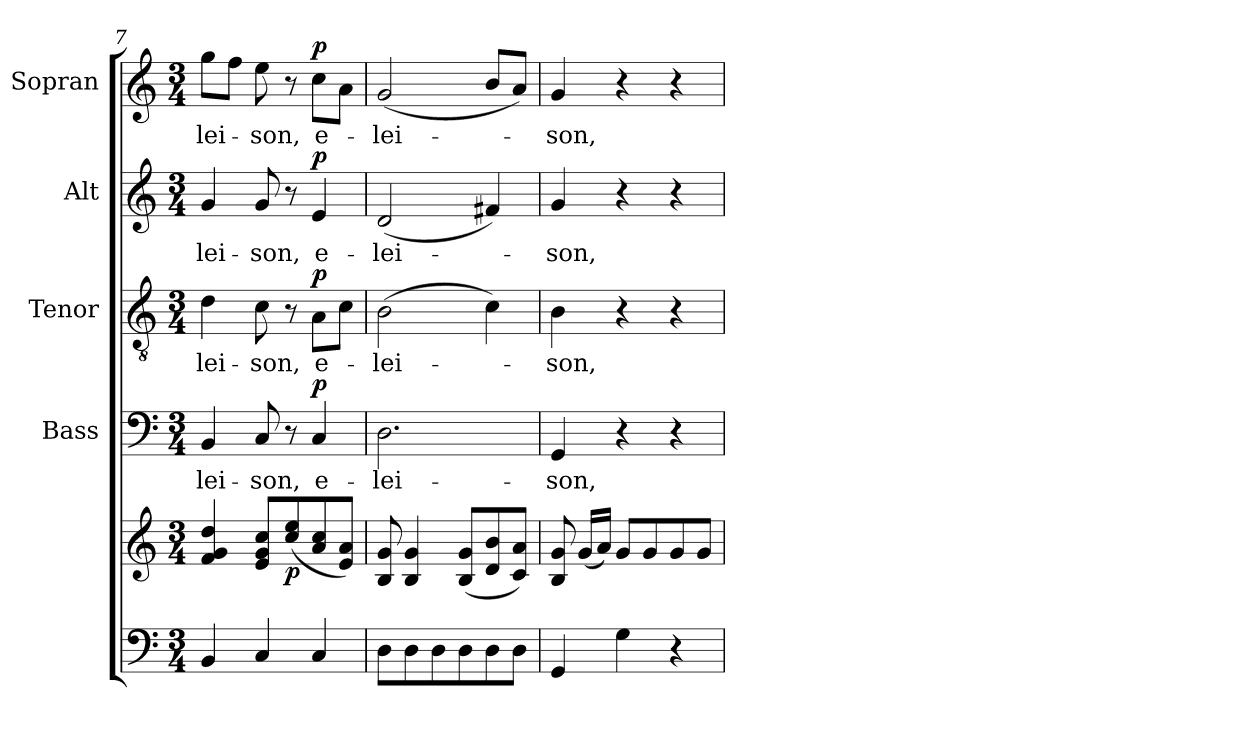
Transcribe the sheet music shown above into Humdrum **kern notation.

**kern	**kern	**dynam	**kern	**text	**dynam	**kern	**text	**dynam	**kern	**text	**dynam	**kern	**text	**dynam
*part5	*part5	*part5	*part4	*part4	*part4	*part3	*part3	*part3	*part2	*part2	*part2	*part1	*part1	*part1
*staff6	*staff5	*staff5/6	*staff4	*staff4	*staff4	*staff3	*staff3	*staff3	*staff2	*staff2	*staff2	*staff1	*staff1	*staff1
*	*	*	*I"Bass	*	*	*I"Tenor	*	*	*I"Alt	*	*	*I"Sopran	*	*
*	*	*	*I'B.	*	*	*I'T.	*	*	*I'A.	*	*	*I'S.	*	*
!!LO:LB:g=z
*clefF4	*clefG2	*	*clefF4	*	*	*clefGv2	*	*	*clefG2	*	*	*clefG2	*	*
*k[]	*k[]	*	*k[]	*	*	*k[]	*	*	*k[]	*	*	*k[]	*	*
*C:	*C:	*	*C:	*	*	*C:	*	*	*C:	*	*	*C:	*	*
*M3/4	*M3/4	*	*M3/4	*	*	*M3/4	*	*	*M3/4	*	*	*M3/4	*	*
=7	=7	=7	=7	=7	=7	=7	=7	=7	=7	=7	=7	=7	=7	=7
!	!	!	!	!LO:LY:b	!	!	!LO:LY:b	!	!	!LO:LY:b	!	!	!LO:LY:b	!
4BB/	4f/ 4g/ 4dd/	.	4BB/	-lei-	.	4d\	-lei-	.	4g/	-lei-	.	8gg\L	-lei-	.
.	.	.	.	.	.	.	.	.	.	.	.	8ff\J	.	.
!	!	!	!	!LO:LY:b	!	!	!LO:LY:b	!	!	!LO:LY:b	!	!	!LO:LY:b	!
4C/	8e/ 8g/ 8cc/L	.	8C/	-son,	.	8c\	-son,	.	8g/	-son,	.	8ee\	-son,	.
!	!	!LO:DY:b	!	!	!	!	!	!	!	!	!	!	!	!
.	(<8cc/ 8ee/	p	8r	.	.	8r	.	.	8r	.	.	8r	.	.
!	!	!	!	!LO:LY:b	!LO:DY:a	!	!LO:LY:b	!LO:DY:a	!	!LO:LY:b	!LO:DY:a	!	!LO:LY:b	!LO:DY:a
4C/	8a/ 8cc/	.	4C/	e-	p	8A\L	e-	p	4e/	e-	p	8cc\L	e-	p
.	8e/ 8a/J)	.	.	.	.	8c\J	.	.	.	.	.	8a\J	.	.
=8	=8	=8	=8	=8	=8	=8	=8	=8	=8	=8	=8	=8	=8	=8
!	!	!	!	!LO:LY:b	!	!	!LO:LY:b	!	!	!LO:LY:b	!	!	!LO:LY:b	!
8D\L	8B/ 8g/	.	2.D\	-lei-	.	(>2B\	-lei-	.	(<2d/	-lei-	.	(<2g/	-lei-	.
8D\	4B/ 4g/	.	.	.	.	.	.	.	.	.	.	.	.	.
8D\	.	.	.	.	.	.	.	.	.	.	.	.	.	.
8D\	(<8B/ 8g/L	.	.	.	.	.	.	.	.	.	.	.	.	.
8D\	8d/ 8b/	.	.	.	.	4c\)	.	.	4f#X/)	.	.	8b/L	.	.
8D\J	8c/ 8a/J)	.	.	.	.	.	.	.	.	.	.	8a/J)	.	.
=9	=9	=9	=9	=9	=9	=9	=9	=9	=9	=9	=9	=9	=9	=9
!	!	!	!	!LO:LY:b	!	!	!LO:LY:b	!	!	!LO:LY:b	!	!	!LO:LY:b	!
4GG/	8B/ 8g/	.	4GG/	-son,	.	4B\	-son,	.	4g/	-son,	.	4g/	-son,	.
.	(<16g/LL	.	.	.	.	.	.	.	.	.	.	.	.	.
.	16a/JJ)	.	.	.	.	.	.	.	.	.	.	.	.	.
4G\	8g/L	.	4r	.	.	4r	.	.	4r	.	.	4r	.	.
.	8g/	.	.	.	.	.	.	.	.	.	.	.	.	.
4r	8g/	.	4r	.	.	4r	.	.	4r	.	.	4r	.	.
.	8g/J	.	.	.	.	.	.	.	.	.	.	.	.	.
=	=	=	=	=	=	=	=	=	=	=	=	=	=	=
*-	*-	*-	*-	*-	*-	*-	*-	*-	*-	*-	*-	*-	*-	*-
